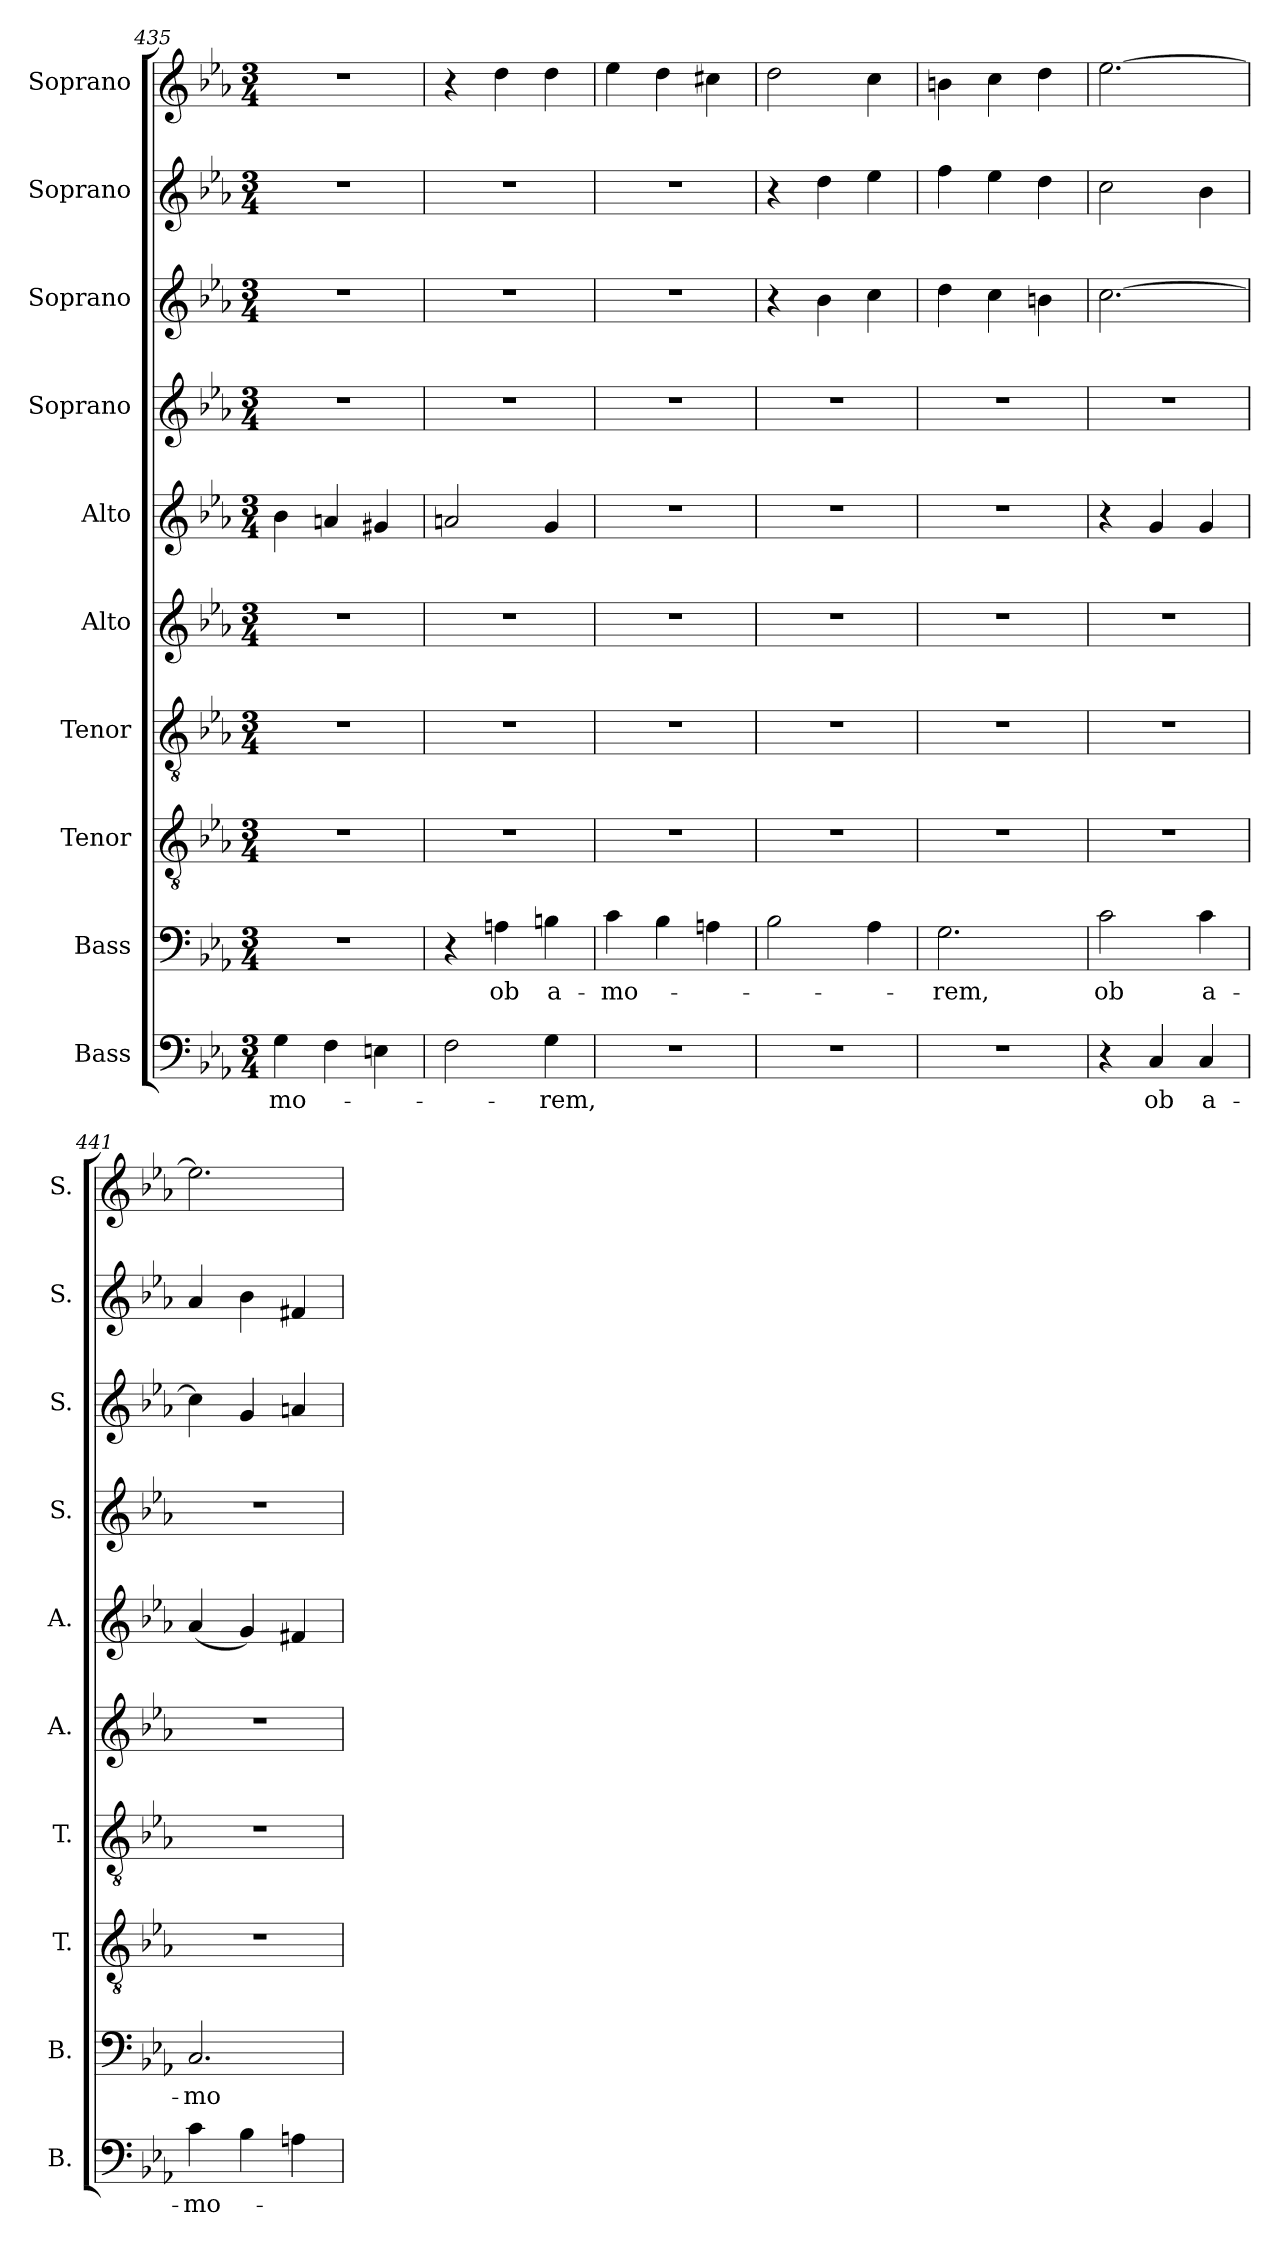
**kern	**text	**kern	**text	**kern	**kern	**kern	**kern	**kern	**kern	**kern	**kern
*part10	*part10	*part9	*part9	*part8	*part7	*part6	*part5	*part4	*part3	*part2	*part1
*staff10	*staff10	*staff9	*staff9	*staff8	*staff7	*staff6	*staff5	*staff4	*staff3	*staff2	*staff1
*I"Bass	*	*I"Bass	*	*I"Tenor	*I"Tenor	*I"Alto	*I"Alto	*I"Soprano	*I"Soprano	*I"Soprano	*I"Soprano
*I'B.	*	*I'B.	*	*I'T.	*I'T.	*I'A.	*I'A.	*I'S.	*I'S.	*I'S.	*I'S.
*clefF4	*	*clefF4	*	*clefGv2	*clefGv2	*clefG2	*clefG2	*clefG2	*clefG2	*clefG2	*clefG2
*k[b-e-a-]	*	*k[b-e-a-]	*	*k[b-e-a-]	*k[b-e-a-]	*k[b-e-a-]	*k[b-e-a-]	*k[b-e-a-]	*k[b-e-a-]	*k[b-e-a-]	*k[b-e-a-]
*M3/4	*	*M3/4	*	*M3/4	*M3/4	*M3/4	*M3/4	*M3/4	*M3/4	*M3/4	*M3/4
=435	=435	=435	=435	=435	=435	=435	=435	=435	=435	=435	=435
4G\	-mo-	2.r	.	2.r	2.r	2.r	4b-\	2.r	2.r	2.r	2.r
4F\	.	.	.	.	.	.	4an/	.	.	.	.
4En\	.	.	.	.	.	.	4g#X/	.	.	.	.
=436	=436	=436	=436	=436	=436	=436	=436	=436	=436	=436	=436
2F\	.	4r	.	2.r	2.r	2.r	2an/	2.r	2.r	2.r	4r
.	.	4An\	ob	.	.	.	.	.	.	.	4dd\
4G\	-rem,	4Bn\	a-	.	.	.	4g/	.	.	.	4dd\
=437	=437	=437	=437	=437	=437	=437	=437	=437	=437	=437	=437
2.r	.	4c\	-mo-	2.r	2.r	2.r	2.r	2.r	2.r	2.r	4ee-\
.	.	4B-\	.	.	.	.	.	.	.	.	4dd\
.	.	4An\	.	.	.	.	.	.	.	.	4cc#X\
!!LO:PB:g=z
=438	=438	=438	=438	=438	=438	=438	=438	=438	=438	=438	=438
2.r	.	2B-\	.	2.r	2.r	2.r	2.r	2.r	4r	4r	2dd\
.	.	.	.	.	.	.	.	.	4b-\	4dd\	.
.	.	4A-\	.	.	.	.	.	.	4cc\	4ee-\	4cc\
=439	=439	=439	=439	=439	=439	=439	=439	=439	=439	=439	=439
2.r	.	2.G\	-rem,	2.r	2.r	2.r	2.r	2.r	4dd\	4ff\	4bn\
.	.	.	.	.	.	.	.	.	4cc\	4ee-\	4cc\
.	.	.	.	.	.	.	.	.	4bn\	4dd\	4dd\
=440	=440	=440	=440	=440	=440	=440	=440	=440	=440	=440	=440
4r	.	2c\	ob	2.r	2.r	2.r	4r	2.r	[2.cc\	2cc\	[2.ee-\
4C/	ob	.	.	.	.	.	4g/	.	.	.	.
4C/	a-	4c\	a-	.	.	.	4g/	.	.	4b-\	.
=441	=441	=441	=441	=441	=441	=441	=441	=441	=441	=441	=441
4c\	-mo-	2.C/	-mo-	2.r	2.r	2.r	(4a-/	2.r	4cc\]	4a-/	2.ee-\]
4B-\	.	.	.	.	.	.	4g/)	.	4g/	4b-\	.
4An\	.	.	.	.	.	.	4f#X/	.	4an/	4f#X/	.
=	=	=	=	=	=	=	=	=	=	=	=
*-	*-	*-	*-	*-	*-	*-	*-	*-	*-	*-	*-
